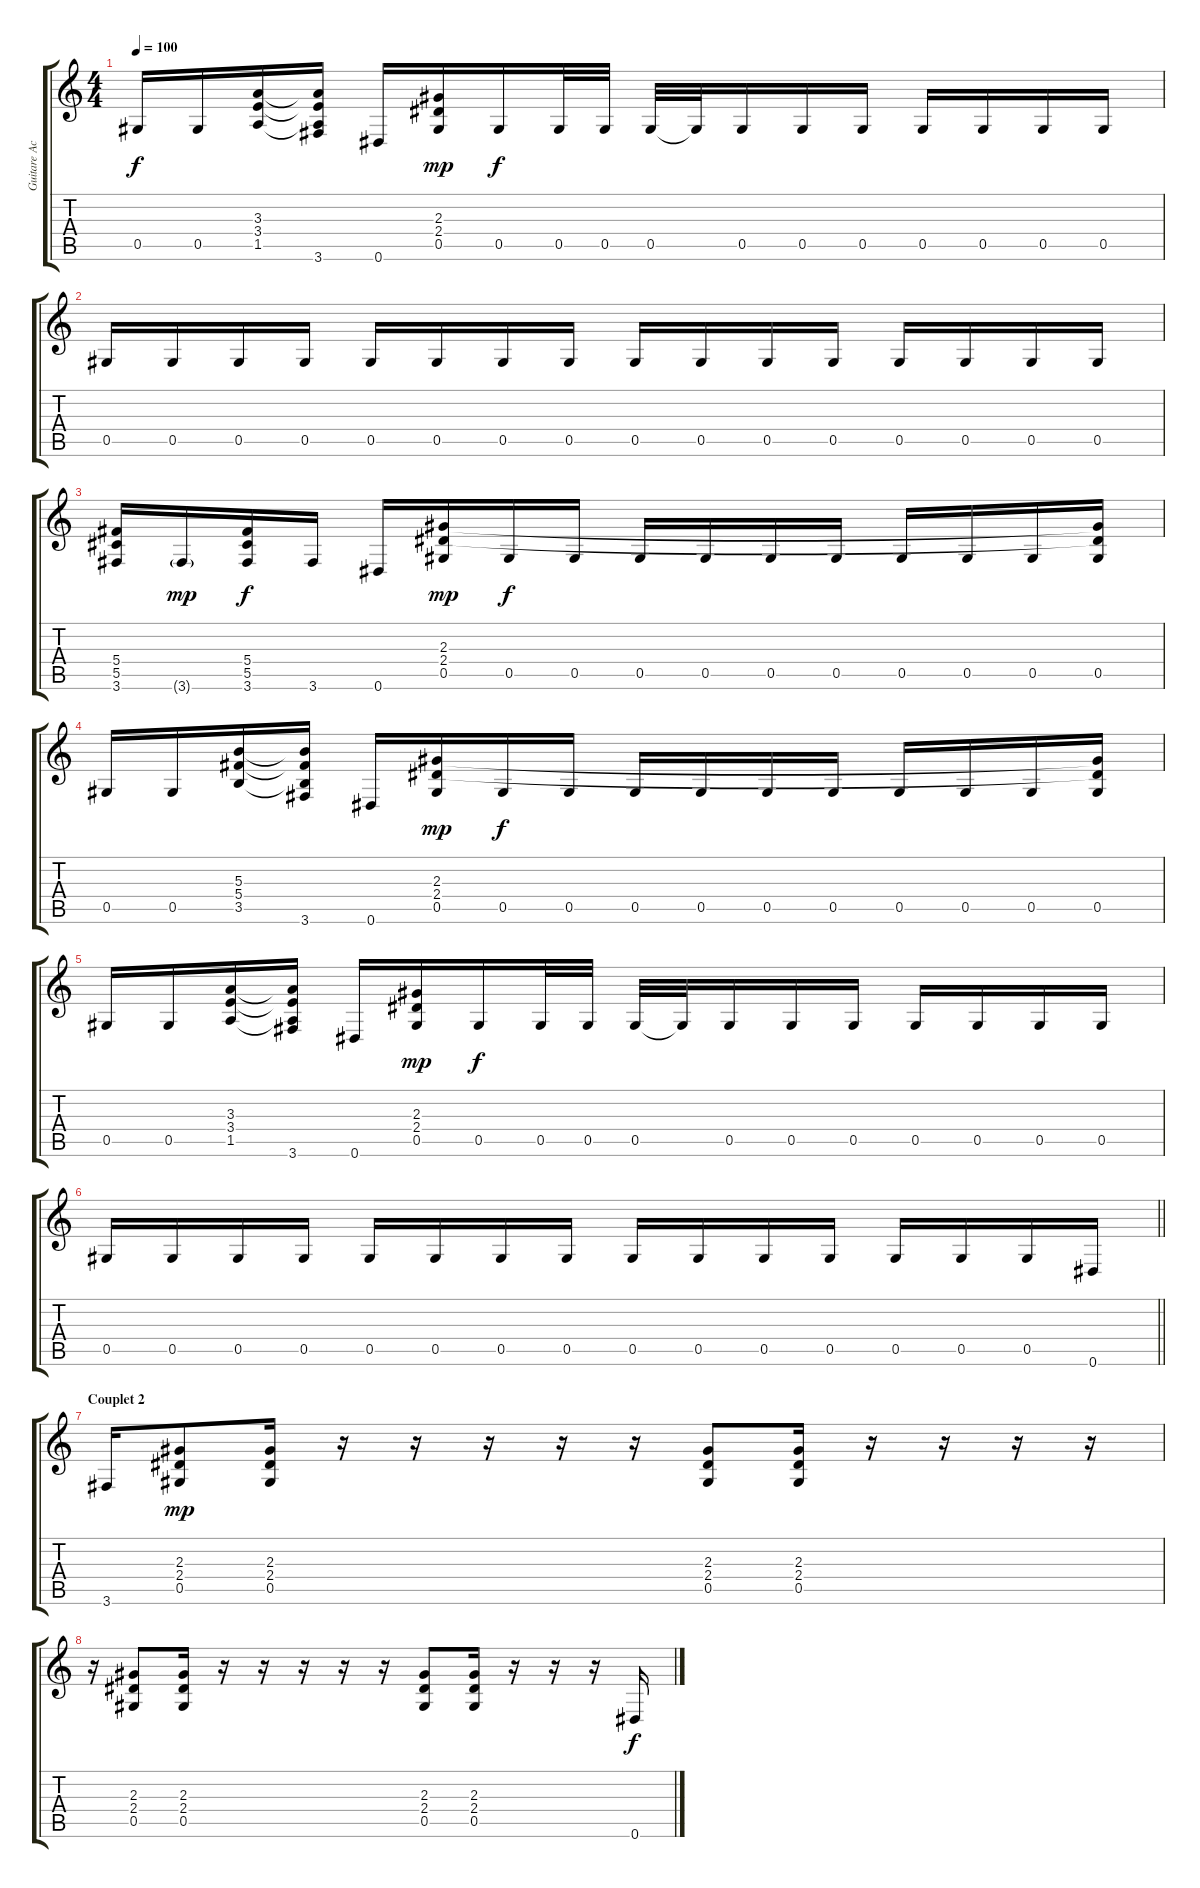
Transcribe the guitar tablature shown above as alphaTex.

\track ("Guitare Accompagnement" "Guitare Ac") {instrument overdrivenguitar}
\staff {score tabs}
\tuning (Eb4 Bb3 Gb3 Db3 Ab2 Eb2) {hide}
\ts (4 4)
\tempo 100
\clef g2
\ks c
0.5.16{dy f} 0.5.16 (3.3 3.4 1.5).16 (3.3{t} 3.4{t} 1.5{t} 3.6).16 0.6.16 (2.3 2.4 0.5).16{dy mp} 0.5.16{dy f} 0.5.32 0.5.32 0.5.32 0.5{t}.32 0.5.16 0.5.16 0.5.16 0.5.16 0.5.16 0.5.16 0.5.16 |
0.5.16 0.5.16 0.5.16 0.5.16 0.5.16 0.5.16 0.5.16 0.5.16 0.5.16 0.5.16 0.5.16 0.5.16 0.5.16 0.5.16 0.5.16 0.5.16 |
(5.4 5.5 3.6).16{volume 13 instrument overdrivenguitar} 3.6{g}.16{dy mp} (5.4 5.5 3.6).16{dy f} 3.6.16 0.6.16 (2.3 2.4 0.5).16{dy mp} 0.5.16{dy f} 0.5.16 0.5.16 0.5.16 0.5.16 0.5.16 0.5.16 0.5.16 0.5.16 (2.3{t} 2.4{t} 0.5).16 |
0.5.16 0.5.16 (5.3 5.4 3.5).16 (5.3{t} 5.4{t} 3.5{t} 3.6).16 0.6.16 (2.3 2.4 0.5).16{dy mp} 0.5.16{dy f} 0.5.16 0.5.16 0.5.16 0.5.16 0.5.16 0.5.16 0.5.16 0.5.16 (2.3{t} 2.4{t} 0.5).16 |
0.5.16 0.5.16 (3.3 3.4 1.5).16 (3.3{t} 3.4{t} 1.5{t} 3.6).16 0.6.16 (2.3 2.4 0.5).16{dy mp} 0.5.16{dy f} 0.5.32 0.5.32 0.5.32 0.5{t}.32 0.5.16 0.5.16 0.5.16 0.5.16 0.5.16 0.5.16 0.5.16 |
\barLineRight lightlight
0.5.16 0.5.16 0.5.16 0.5.16 0.5.16 0.5.16 0.5.16 0.5.16 0.5.16 0.5.16 0.5.16 0.5.16 0.5.16 0.5.16 0.5.16 0.6.16 |
\section ("" "Couplet 2")
3.6.16{instrument overdrivenguitar} (2.3 2.4 0.5).8{dy mp} (2.3 2.4 0.5).16 r.16 r.16 r.16 r.16 r.16 (2.3 2.4 0.5).8 (2.3 2.4 0.5).16 r.16 r.16 r.16 r.16 |
r.16 (2.3 2.4 0.5).8 (2.3 2.4 0.5).16 r.16 r.16 r.16 r.16 r.16 (2.3 2.4 0.5).8 (2.3 2.4 0.5).16 r.16 r.16 r.16 0.6.16{dy f}
